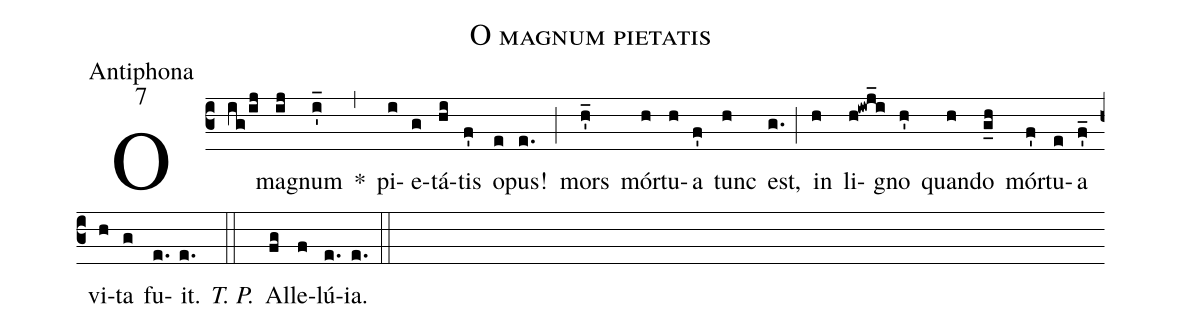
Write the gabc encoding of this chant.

name:O magnum pietatis;
office-part:Antiphona;
mode:7;
%%
(c3) O(ig/ij) ma(ij)gnum(i'_) *(,) pi(i)e(g)tá(hi)tis(f') o(e)pus!(e.) (;) mors(h_') mór(h)tu(h)a(f') tunc(h) est,(g.) (;) in(h) li(h!iwj_i)gno(h') quan(h)do(g_h) mór(f')tu(e)a(f'_) vi(h)ta(g) fu(e.)it.(e.) <i>T. P.</i>(::) Al(fg)le(f)lú(e.)ia.(e.) (::)
